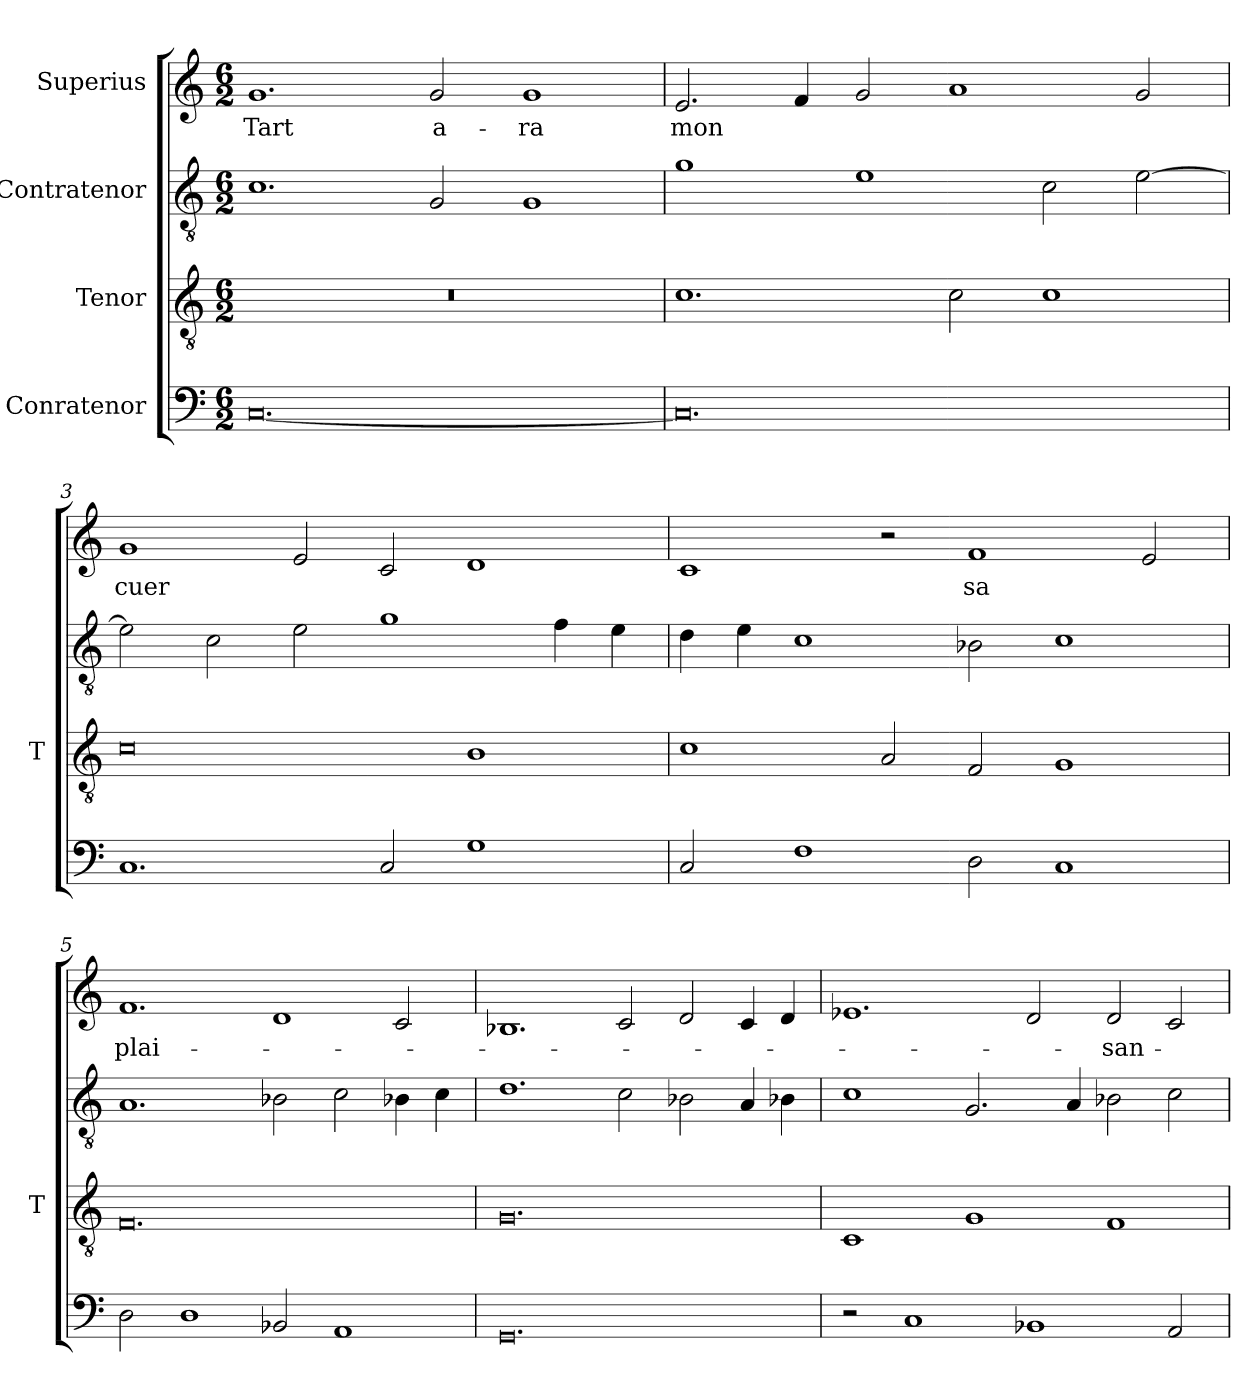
**kern	**kern	**kern	**kern	**text
*part4	*part3	*part2	*part1	*part1
*staff4	*staff3	*staff2	*staff1	*staff1
*I"Conratenor	*I"Tenor	*I"Contratenor	*I"Superius	*
*	*I'T	*	*	*
*clefF4	*clefGv2	*clefGv2	*clefG2	*
*M6/2	*M6/2	*M6/2	*M6/2	*
=1	=1	=1	=1	=1
[0.C	0.r	1.c	1.g	-Tart
.	.	2G	2g	a-
.	.	1G	1g	-ra
=2	=2	=2	=2	=2
0.C]	1.c	1g	2.e	-mon
.	.	.	4f	.
.	.	1e	2g	.
.	2c	.	1a	.
.	1c	2c	.	.
.	.	[2e	2g	.
=3	=3	=3	=3	=3
1.C	0c	2e]	1g	-cuer
.	.	2c	.	.
.	.	2e	2e	.
2C	.	1g	2c	.
1G	1B	.	1d	.
.	.	4f	.	.
.	.	4e	.	.
=4	=4	=4	=4	=4
2C	1c	4d	1c	.
.	.	4e	.	.
1F	.	1c	.	.
.	2A	.	2r	.
2D	2F	2B-X	1f	-sa
1C	1G	1c	.	.
.	.	.	2e	.
=5	=5	=5	=5	=5
2D	0.F	1.A	1.f	plai-
1D	.	.	.	.
2BB-X	.	2B-X	1d	.
1AA	.	2c	.	.
.	.	4B-X	2c	.
.	.	4c	.	.
=6	=6	=6	=6	=6
0.GG	0.G	1.d	1.B-X	.
.	.	2c	2c	.
.	.	2B-X	2d	.
.	.	4A	4c	.
.	.	4B-X	4d	.
=7	=7	=7	=7	=7
2r	1C	1c	1.e-X	.
1C	.	.	.	.
.	1G	2.G	.	.
1BB-X	.	.	2d	.
.	.	4A	.	.
.	1F	2B-X	2d	-san-
2AA	.	2c	2c	.
=	=	=	=	=
*-	*-	*-	*-	*-
